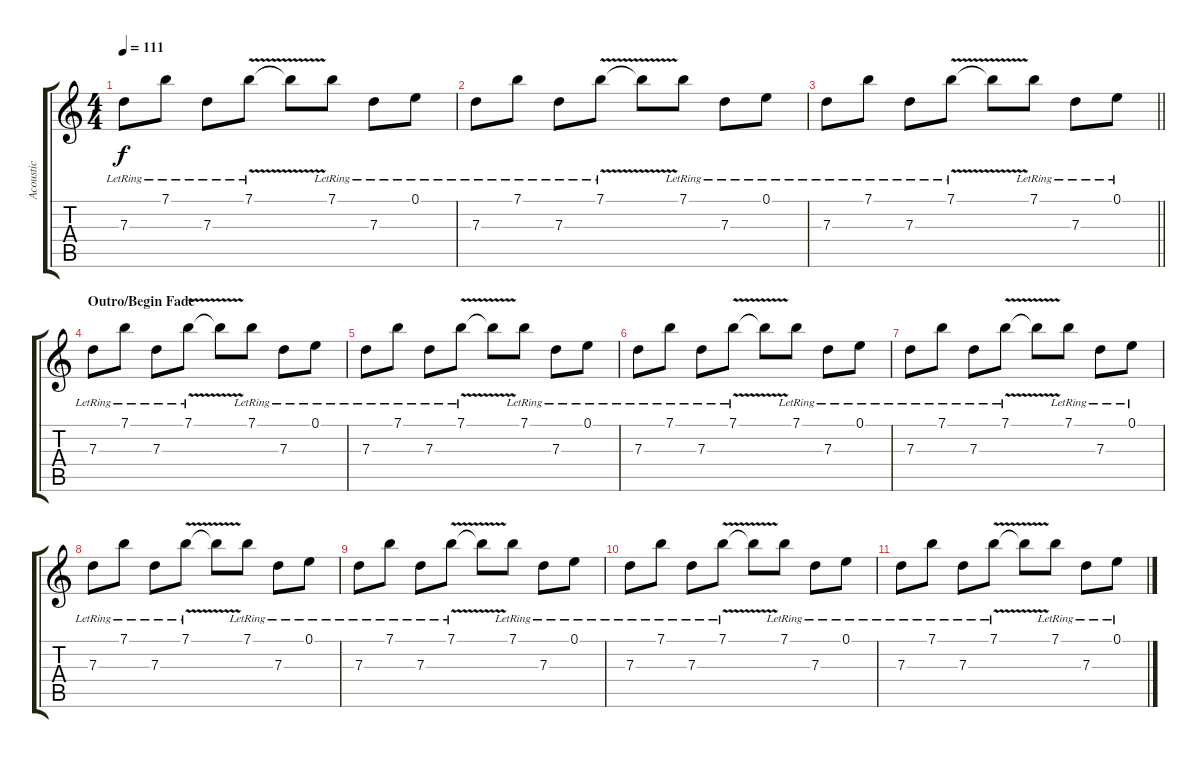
\track ("Acoustic" "Acoustic") {instrument acousticguitarnylon}
\staff {score tabs}
\tuning (E4 B3 G3 D3 A2 E2) {hide}
\ts (4 4)
\tempo 111
\clef g2
\ks c
7.3{lr}.8{dy f} 7.1{lr}.8 7.3{lr}.8 7.1{v lr}.8 7.1{v t}.8 7.1{lr}.8 7.3{lr}.8 0.1{lr}.8 |
7.3{lr}.8 7.1{lr}.8 7.3{lr}.8 7.1{v lr}.8 7.1{v t}.8 7.1{lr}.8 7.3{lr}.8 0.1{lr}.8 |
\barLineRight lightlight
7.3{lr}.8 7.1{lr}.8 7.3{lr}.8 7.1{v lr}.8 7.1{v t}.8 7.1{lr}.8 7.3{lr}.8 0.1{lr}.8 |
\section ("" "Outro/Begin Fade")
7.3{lr}.8{volume 5} 7.1{lr}.8 7.3{lr}.8 7.1{v lr}.8 7.1{v t}.8 7.1{lr}.8 7.3{lr}.8 0.1{lr}.8 |
7.3{lr}.8 7.1{lr}.8 7.3{lr}.8 7.1{v lr}.8 7.1{v t}.8 7.1{lr}.8 7.3{lr}.8 0.1{lr}.8 |
7.3{lr}.8 7.1{lr}.8 7.3{lr}.8 7.1{v lr}.8 7.1{v t}.8 7.1{lr}.8 7.3{lr}.8 0.1{lr}.8 |
7.3{lr}.8 7.1{lr}.8 7.3{lr}.8 7.1{v lr}.8 7.1{v t}.8 7.1{lr}.8 7.3{lr}.8 0.1{lr}.8 |
7.3{lr}.8{volume 0} 7.1{lr}.8 7.3{lr}.8 7.1{v lr}.8 7.1{v t}.8 7.1{lr}.8 7.3{lr}.8 0.1{lr}.8 |
7.3{lr}.8 7.1{lr}.8 7.3{lr}.8 7.1{v lr}.8 7.1{v t}.8 7.1{lr}.8 7.3{lr}.8 0.1{lr}.8 |
7.3{lr}.8 7.1{lr}.8 7.3{lr}.8 7.1{v lr}.8 7.1{v t}.8 7.1{lr}.8 7.3{lr}.8 0.1{lr}.8 |
7.3{lr}.8 7.1{lr}.8 7.3{lr}.8 7.1{v lr}.8 7.1{v t}.8 7.1{lr}.8 7.3{lr}.8 0.1{lr}.8
